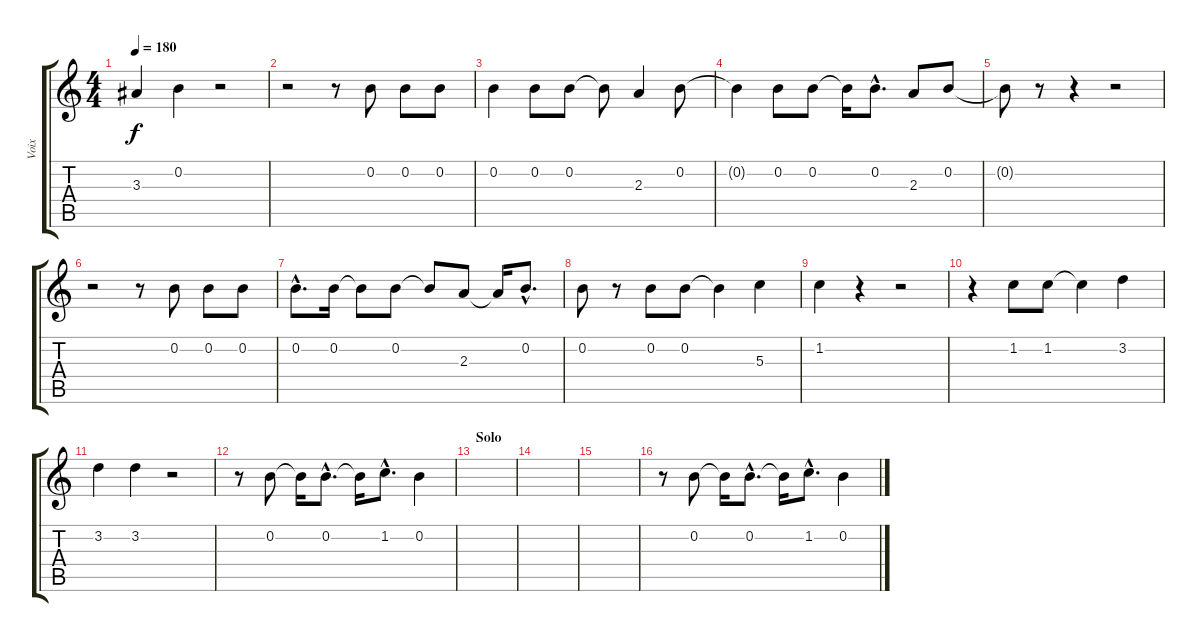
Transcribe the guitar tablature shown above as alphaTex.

\track ("Voix" "Voix") {instrument electricguitarjazz}
\staff {score tabs}
\tuning (E4 B3 G3 D3 A2 E2) {hide}
\ts (4 4)
\tempo 180
\clef g2
\ks c
3.3{t}.4{dy f} 0.2.4 r.2 |
r.2 r.8 0.2.8 0.2.8 0.2.8 |
0.2.4 0.2.8 0.2.8 0.2{t}.8 2.3.4 0.2.8 |
0.2{t}.4 0.2.8 0.2.8 0.2{t}.16 0.2{hac}.8{d} 2.3.8 0.2.8 |
0.2{t}.8 r.8 r.4 r.2 |
r.2 r.8 0.2.8 0.2.8 0.2.8 |
0.2{hac}.8{d} 0.2.16 0.2{t}.8 0.2.8 0.2{t}.8 2.3.8 2.3{t}.16 0.2{hac}.8{d} |
0.2.8 r.8 0.2.8 0.2.8 0.2{t}.4 5.3.4 |
1.2.4 r.4 r.2 |
r.4 1.2.8 1.2.8 1.2{t}.4 3.2.4 |
3.2.4 3.2.4 r.2 |
r.8 0.2.8 0.2{t}.16 0.2{hac}.8{d} 0.2{t}.16 1.2{hac}.8{d} 0.2.4 |
\section ("" "Solo")
|
|
|
r.8 0.2.8 0.2{t}.16 0.2{hac}.8{d} 0.2{t}.16 1.2{hac}.8{d} 0.2.4
